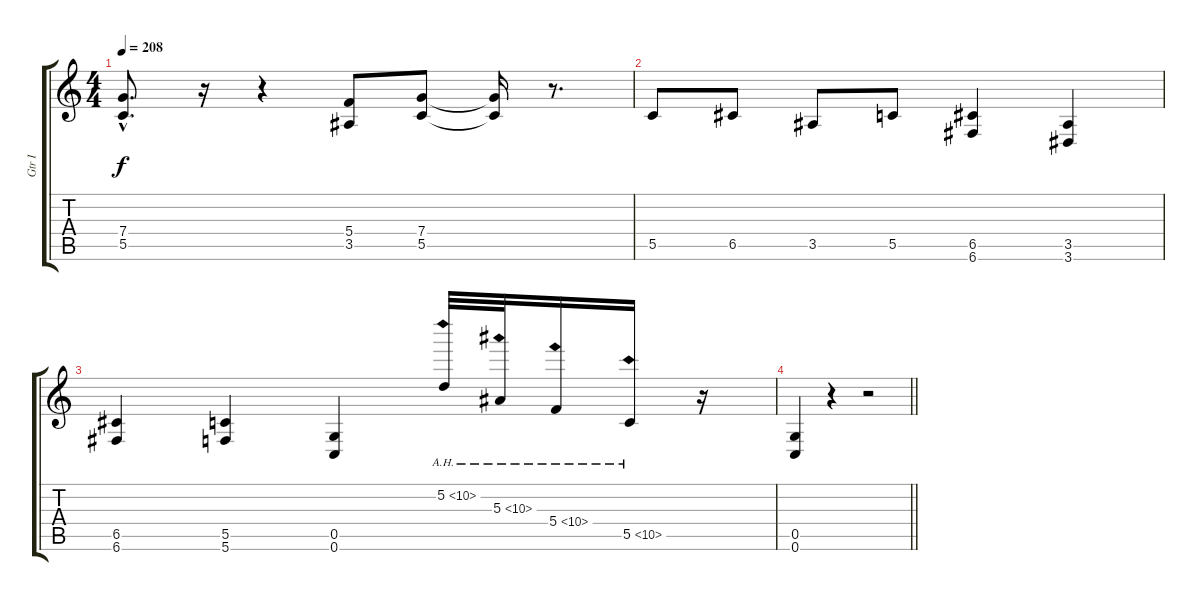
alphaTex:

\track ("Gtr I" "Gtr I") {instrument overdrivenguitar}
\staff {score tabs}
\tuning (D4 A3 F3 C3 G2 C2) {hide}
\ts (4 4)
\tempo 208
\clef g2
\ks c
(7.4{hac} 5.5{hac}).8{d dy f} r.16 r.4 (5.4 3.5).8 (7.4 5.5).8 (7.4{t} 5.5{t}).16 r.8{d} |
5.5.8 6.5.8 3.5.8 5.5.8 (6.5 6.6).4 (3.5 3.6).4 |
(6.5 6.6).4 (5.5 5.6).4 (0.5 0.6).4 5.2{ah 5}.32 5.3{ah 5}.32 5.4{ah 5}.16 5.5{ah 5}.16 r.16 |
\barLineRight lightlight
(0.5 0.6).4 r.4 r.2
